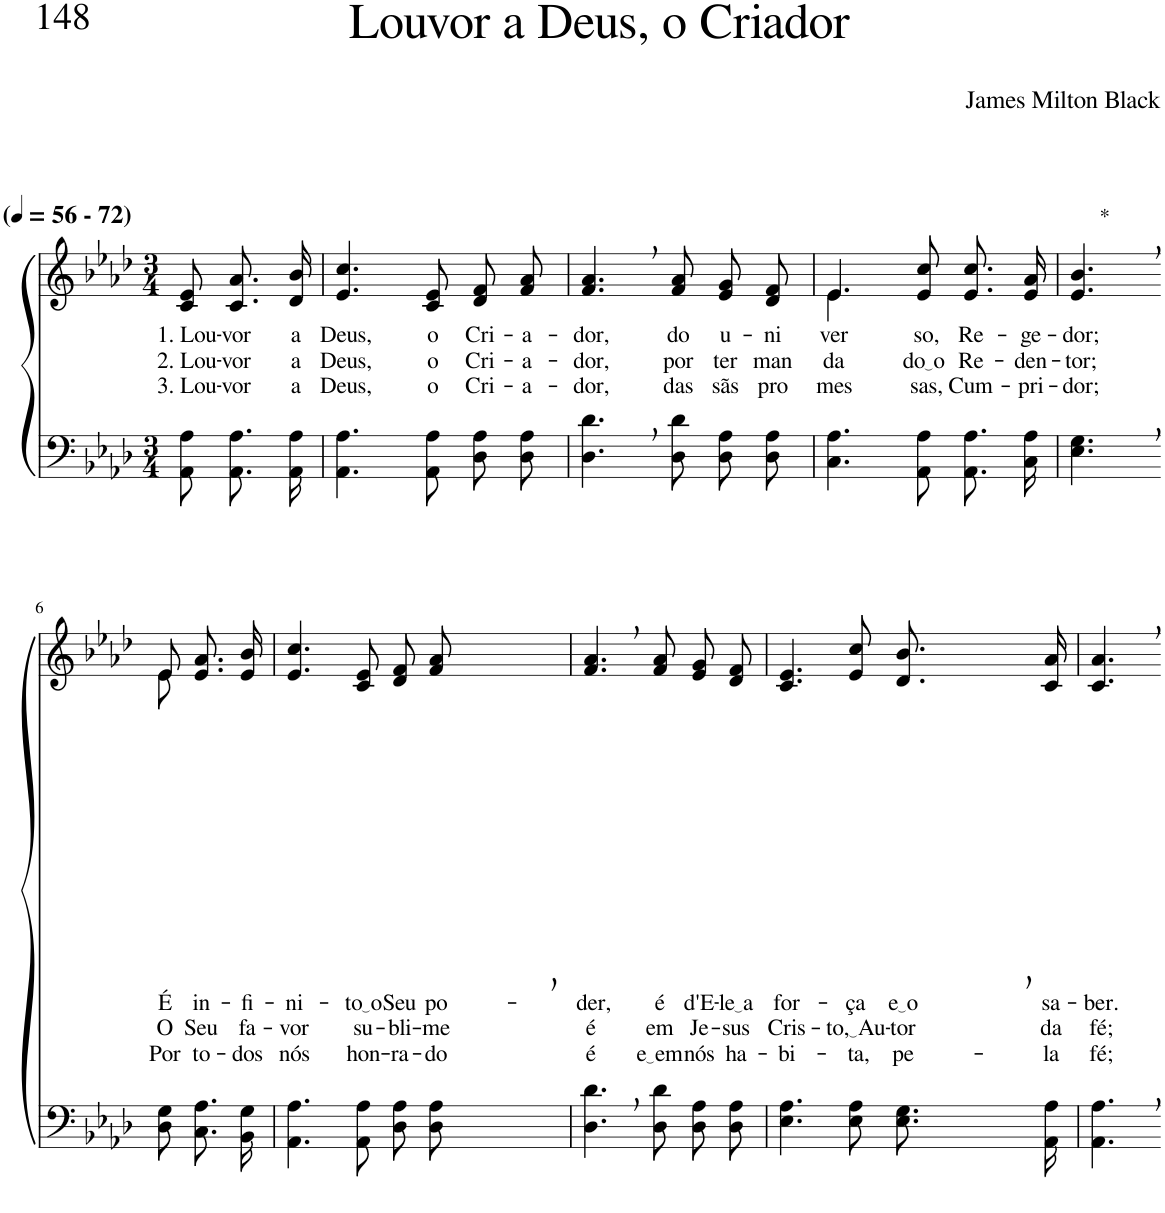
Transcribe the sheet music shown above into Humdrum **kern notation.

**kern	**kern	**text	**text	**text
*part2	*part1	*part1	*part1	*part1
*staff2	*staff1	*staff1	*staff1	*staff1
*I"Parte III e IV	*I"Parte I e II	*	*	*
*clefF4	*clefG2	*	*	*
*k[b-e-a-d-]	*k[b-e-a-d-]	*	*	*
*M3/4	*M3/4	*	*	*
*MM56	*MM56	*	*	*
=1	=1	=1	=1	=1
!	!LO:TX:a:B:t=(	!	!	!
!	!LO:TX:a:B:t=- 72)	!	!	!
!	!	!LO:LY:b	!LO:LY:b	!LO:LY:b
8AA-\ 8A-\	8c/ 8e-/	1. Lou-	2. Lou-	3. Lou-
!	!	!LO:LY:b	!LO:LY:b	!LO:LY:b
8.AA-\ 8.A-\L	8.c/ 8.a-/L	-vor	-vor	-vor
!	!	!LO:LY:b	!LO:LY:b	!LO:LY:b
16AA-\ 16A-\Jk	16d-/ 16b-/Jk	a	a	a
=2	=2	=2	=2	=2
!	!	!LO:LY:b	!LO:LY:b	!LO:LY:b
4.AA-\ 4.A-\	4.e-/ 4.cc/	Deus,	Deus,	Deus,
!	!	!LO:LY:b	!LO:LY:b	!LO:LY:b
8AA-\ 8A-\	8c/ 8e-/	o	o	o
!	!	!LO:LY:b	!LO:LY:b	!LO:LY:b
8D-\ 8A-\L	8d-/ 8f/L	Cri-	Cri-	Cri-
!	!	!LO:LY:b	!LO:LY:b	!LO:LY:b
8D-\ 8A-\J	8f/ 8a-/J	-a-	-a-	-a-
=3	=3	=3	=3	=3
!	!	!LO:LY:b	!LO:LY:b	!LO:LY:b
4.D-\, 4.d-\,	4.f/, 4.a-/,	-dor,	-dor,	-dor,
!	!	!LO:LY:b	!LO:LY:b	!LO:LY:b
8D-\ 8d-\	8f/ 8a-/	do	por	das
!	!	!LO:LY:b	!LO:LY:b	!LO:LY:b
8D-\ 8A-\L	8e-/ 8g/L	u-	ter	sãs
!	!	!LO:LY:b	!LO:LY:b	!LO:LY:b
8D-\ 8A-\J	8d-/ 8f/J	-ni-	man-	pro-
=4	=4	=4	=4	=4
*	*^	*	*	*
!	!	!	!LO:LY:b	!LO:LY:b	!LO:LY:b
4.C\ 4.A-\	4.e-/	4.e-\	-ver-	-da-	-mes-
!	!	!	!LO:LY:b	!LO:LY:b	!LO:LY:b
8AA-\ 8A-\	8e-/ 8cc/	4.ryy	-so,	do o	-sas,
!	!	!	!LO:LY:b	!LO:LY:b	!LO:LY:b
8.AA-\ 8.A-\L	8.e-/ 8.cc/L	.	Re-	Re-	Cum-
!	!	!	!LO:LY:b	!LO:LY:b	!LO:LY:b
16C\ 16A-\Jk	16e-/ 16a-/Jk	.	-ge-	-den-	-pri-
*	*v	*v	*	*	*
=5	=5	=5	=5	=5
!	!LO:TX:a:t=*	!	!	!
!	!	!LO:LY:b	!LO:LY:b	!LO:LY:b
4.E-\, 4.G\,	4.e-/, 4.b-/,	-dor;	-tor;	-dor;
!!LO:LB:g=z
=6-	=6-	=6-	=6-	=6-
*	*^	*	*	*
!	!	!	!LO:LY:b	!LO:LY:b	!LO:LY:b
8D-\ 8G\	8e-/	8e-\	É	O	-Por
!	!	!	!LO:LY:b	!LO:LY:b	!LO:LY:b
8.C\ 8.A-\L	8.e-/ 8.a-/L	4ryy	in-	Seu	to-
!	!	!	!LO:LY:b	!LO:LY:b	!LO:LY:b
16BB-\ 16G\Jk	16e-/ 16b-/Jk	.	-fi-	fa-	-dos
*	*v	*v	*	*	*
=7	=7	=7	=7	=7
!	!	!LO:LY:b	!LO:LY:b	!LO:LY:b
4.AA-\ 4.A-\	4.e-/ 4.cc/	-ni-	-vor	nós
!	!	!LO:LY:b	!LO:LY:b	!LO:LY:b
8AA-\ 8A-\	8c/ 8e-/	to o	su-	hon-
!	!	!LO:LY:b	!LO:LY:b	!LO:LY:b
8D-\ 8A-\L	8d-/ 8f/L	Seu	-bli-	-ra-
!	!	!LO:LY:b	!LO:LY:b	!LO:LY:b
8D-,\ 8A-,\J	8f,/ 8a-,/J	po-	-me	-do
=8	=8	=8	=8	=8
!	!	!LO:LY:b	!LO:LY:b	!LO:LY:b
4.D-\, 4.d-\,	4.f/, 4.a-/,	-der,	é	é
!	!	!LO:LY:b	!LO:LY:b	!LO:LY:b
8D-\ 8d-\	8f/ 8a-/	é	em	e em
!	!	!LO:LY:b	!LO:LY:b	!LO:LY:b
8D-\ 8A-\L	8e-/ 8g/L	d'E-	Je-	nós
!	!	!LO:LY:b	!LO:LY:b	!LO:LY:b
8D-\ 8A-\J	8d-/ 8f/J	le a	-sus	ha-
=9	=9	=9	=9	=9
!	!	!LO:LY:b	!LO:LY:b	!LO:LY:b
4.E-\ 4.A-\	4.c/ 4.e-/	for-	Cris-	-bi-
!	!	!LO:LY:b	!LO:LY:b	!LO:LY:b
8E-\ 8A-\	8e-/ 8cc/	-ça	to, Au	-ta,
!	!	!LO:LY:b	!LO:LY:b	!LO:LY:b
8.E-,\ 8.G,\L	8.d-,/ 8.b-,/L	e o	-tor	pe-
!	!	!LO:LY:b	!LO:LY:b	!LO:LY:b
16AA-\ 16A-\Jk	16c/ 16a-/Jk	sa-	da	-la
=10	=10	=10	=10	=10
!	!	!LO:LY:b	!LO:LY:b	!LO:LY:b
4.AA-\, 4.A-\,	4.c/, 4.a-/,	-ber.	fé;	fé;
=-	=-	=-	=-	=-
*-	*-	*-	*-	*-
